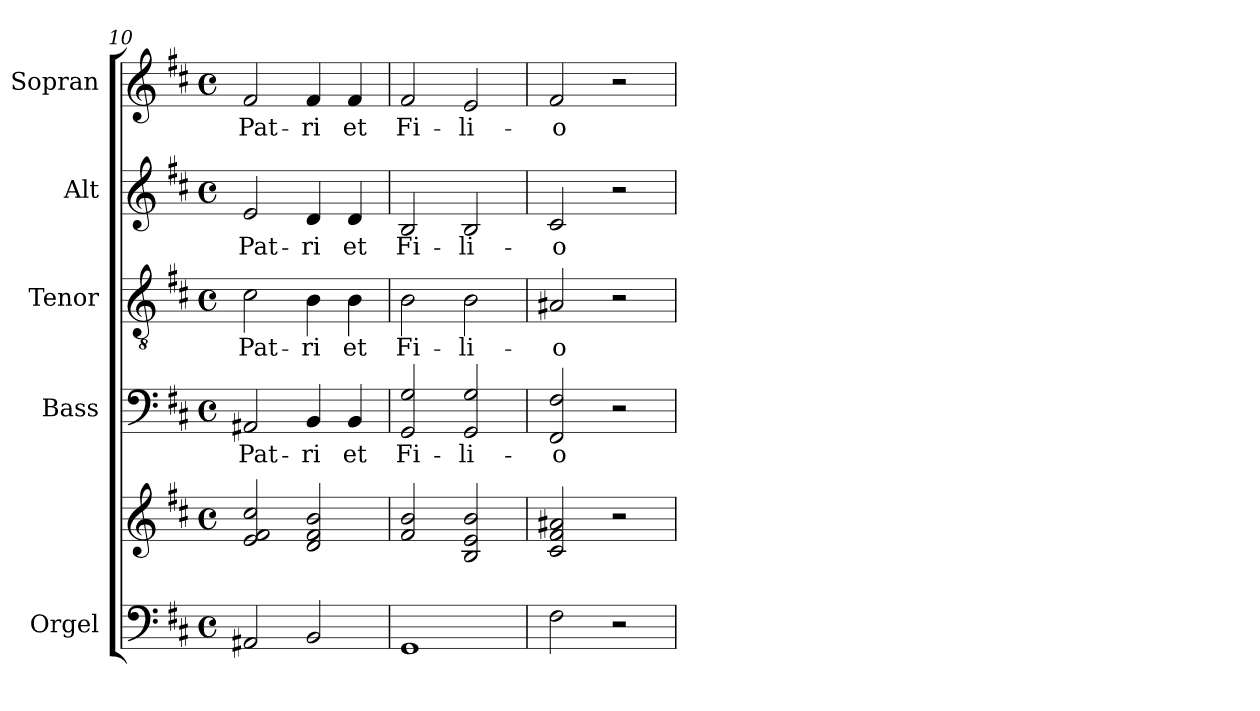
**kern	**kern	**kern	**text	**kern	**text	**kern	**text	**kern	**text
*part5	*part5	*part4	*part4	*part3	*part3	*part2	*part2	*part1	*part1
*staff6	*staff5	*staff4	*staff4	*staff3	*staff3	*staff2	*staff2	*staff1	*staff1
*I"Orgel	*	*I"Bass	*	*I"Tenor	*	*I"Alt	*	*I"Sopran	*
*I'Org.	*	*I'B.	*	*I'T.	*	*I'A.	*	*I'S.	*
*clefF4	*clefG2	*clefF4	*	*clefGv2	*	*clefG2	*	*clefG2	*
*k[f#c#]	*k[f#c#]	*k[f#c#]	*	*k[f#c#]	*	*k[f#c#]	*	*k[f#c#]	*
*D:	*D:	*D:	*	*D:	*	*D:	*	*D:	*
*M4/4	*M4/4	*M4/4	*	*M4/4	*	*M4/4	*	*M4/4	*
*met(c)	*met(c)	*met(c)	*	*met(c)	*	*met(c)	*	*met(c)	*
=10	=10	=10	=10	=10	=10	=10	=10	=10	=10
!	!	!	!LO:LY:b	!	!LO:LY:b	!	!LO:LY:b	!	!LO:LY:b
2AA#X/	2e/ 2f#/ 2cc#/	2AA#X/	Pat-	2c#\	Pat-	2e/	Pat-	2f#/	Pat-
!	!	!	!LO:LY:b	!	!LO:LY:b	!	!LO:LY:b	!	!LO:LY:b
2BB/	2d/ 2f#/ 2b/	4BB/	-ri	4B\	-ri	4d/	-ri	4f#/	-ri
!	!	!	!LO:LY:b	!	!LO:LY:b	!	!LO:LY:b	!	!LO:LY:b
.	.	4BB/	et	4B\	et	4d/	et	4f#/	et
=11	=11	=11	=11	=11	=11	=11	=11	=11	=11
!	!	!	!LO:LY:b	!	!LO:LY:b	!	!LO:LY:b	!	!LO:LY:b
1GG	2f#/ 2b/	2GG/ 2G/	Fi-	2B\	Fi-	2B/	Fi-	2f#/	Fi-
!	!	!	!LO:LY:b	!	!LO:LY:b	!	!LO:LY:b	!	!LO:LY:b
.	2B/ 2e/ 2b/	2GG/ 2G/	-li-	2B\	-li-	2B/	-li-	2e/	-li-
=12	=12	=12	=12	=12	=12	=12	=12	=12	=12
!	!	!	!LO:LY:b	!	!LO:LY:b	!	!LO:LY:b	!	!LO:LY:b
2F#\	2c#/ 2f#/ 2a#X/	2FF#/ 2F#/	-o	2A#X/	-o	2c#/	-o	2f#/	-o
2r	2r	2r	.	2r	.	2r	.	2r	.
=	=	=	=	=	=	=	=	=	=
*-	*-	*-	*-	*-	*-	*-	*-	*-	*-
